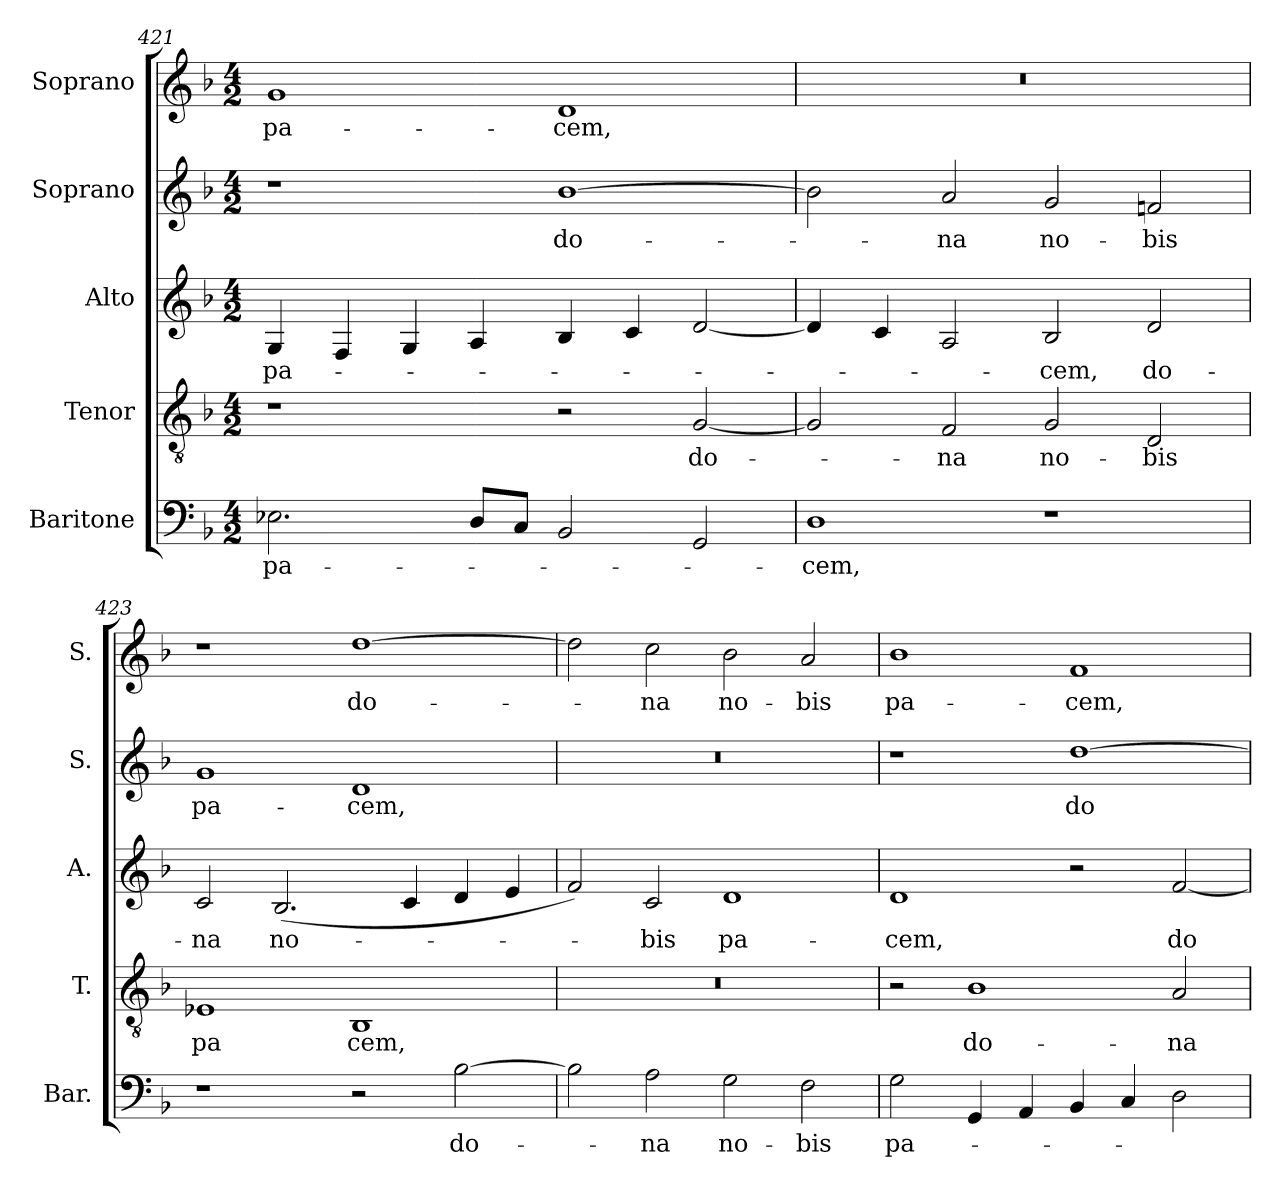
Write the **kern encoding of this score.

**kern	**text	**kern	**text	**kern	**text	**kern	**text	**kern	**text
*part5	*part5	*part4	*part4	*part3	*part3	*part2	*part2	*part1	*part1
*staff5	*staff5	*staff4	*staff4	*staff3	*staff3	*staff2	*staff2	*staff1	*staff1
*I"Baritone	*	*I"Tenor	*	*I"Alto	*	*I"Soprano	*	*I"Soprano	*
*I'Bar.	*	*I'T.	*	*I'A.	*	*I'S.	*	*I'S.	*
!!LO:LB:g=z
*clefF4	*	*clefGv2	*	*clefG2	*	*clefG2	*	*clefG2	*
*	*	*ITrd7c12	*	*	*	*	*	*	*
*k[b-]	*	*k[b-]	*	*k[b-]	*	*k[b-]	*	*k[b-]	*
*F:	*	*F:	*	*F:	*	*F:	*	*F:	*
*M4/2	*	*M4/2	*	*M4/2	*	*M4/2	*	*M4/2	*
=421	=421	=421	=421	=421	=421	=421	=421	=421	=421
!	!LO:LY:b:color=#000000	!	!	!	!	!	!	!	!
!	!	!	!	!	!LO:LY:b:color=#000000	!	!	!	!
!	!	!	!	!	!	!	!	!	!LO:LY:b:color=#000000
2.E-Xi\	pa-	1r	.	4Gi/	pa-	1r	.	1gi	pa-
.	.	.	.	4Fi/	.	.	.	.	.
.	.	.	.	4Gi/	.	.	.	.	.
8Di/L	.	.	.	4Ai/	.	.	.	.	.
8Ci/J	.	.	.	.	.	.	.	.	.
!	!	!	!	!	!	!	!LO:LY:b:color=#000000	!	!
!	!	!	!	!	!	!	!	!	!LO:LY:b:color=#000000
2BB-i/	.	2r	.	4B-i/	.	[1b-i	do-	1di	-cem,
.	.	.	.	4ci/	.	.	.	.	.
!	!	!	!LO:LY:b:color=#000000	!	!	!	!	!	!
2GGi/	.	[2GGi/	do-	[2di/	.	.	.	.	.
=422	=422	=422	=422	=422	=422	=422	=422	=422	=422
!	!LO:LY:b:color=#000000	!	!	!	!	!	!	!LO:N:vis=1	!
1Di	-cem,	2GGi/]	.	4di/]	.	2b-i\]	.	0r	.
.	.	.	.	4ci/	.	.	.	.	.
!	!	!	!LO:LY:b:color=#000000	!	!	!	!	!	!
!	!	!	!	!	!	!	!LO:LY:b:color=#000000	!	!
.	.	2FFi/	-na	2Ai/	.	2ai/	-na	.	.
!	!	!	!LO:LY:b:color=#000000	!	!	!	!	!	!
!	!	!	!	!	!LO:LY:b:color=#000000	!	!	!	!
!	!	!	!	!	!	!	!LO:LY:b:color=#000000	!	!
1r	.	2GGi/	no-	2B-i/	-cem,	2gi/	no-	.	.
!	!	!	!LO:LY:b:color=#000000	!	!	!	!	!	!
!	!	!	!	!	!LO:LY:b:color=#000000	!	!	!	!
!	!	!	!	!	!	!	!LO:LY:b:color=#000000	!	!
.	.	2DDi/	-bis	2di/	do-	2fni/	-bis	.	.
=423	=423	=423	=423	=423	=423	=423	=423	=423	=423
!	!	!	!LO:LY:b:color=#000000	!	!	!	!	!	!
!	!	!	!	!	!LO:LY:b:color=#000000	!	!	!	!
!	!	!	!	!	!	!	!LO:LY:b:color=#000000	!	!
1r	.	1EE-Xi	pa	2ci/	-na	1gi	pa-	1r	.
!	!	!	!	!	!LO:LY:b:color=#000000	!	!	!	!
.	.	.	.	(2.B-i/	no-	.	.	.	.
!	!	!	!LO:LY:b:color=#000000	!	!	!	!	!	!
!	!	!	!	!	!	!	!LO:LY:b:color=#000000	!	!
!	!	!	!	!	!	!	!	!	!LO:LY:b:color=#000000
2r	.	1BBB-i	cem,	.	.	1di	-cem,	[1ddi	do-
.	.	.	.	4ci/	.	.	.	.	.
!	!LO:LY:b:color=#000000	!	!	!	!	!	!	!	!
[2B-i\	do-	.	.	4di/	.	.	.	.	.
.	.	.	.	4ei/	.	.	.	.	.
=424	=424	=424	=424	=424	=424	=424	=424	=424	=424
!	!	!LO:N:vis=1	!	!	!	!LO:N:vis=1	!	!	!
2B-i\]	.	0r	.	2fi/)	.	0r	.	2ddi\]	.
!	!LO:LY:b:color=#000000	!	!	!	!	!	!	!	!
!	!	!	!	!	!LO:LY:b:color=#000000	!	!	!	!
!	!	!	!	!	!	!	!	!	!LO:LY:b:color=#000000
2Ai\	-na	.	.	2ci/	-bis	.	.	2cci\	-na
!	!LO:LY:b:color=#000000	!	!	!	!	!	!	!	!
!	!	!	!	!	!LO:LY:b:color=#000000	!	!	!	!
!	!	!	!	!	!	!	!	!	!LO:LY:b:color=#000000
2Gi\	no-	.	.	1di	pa-	.	.	2b-i\	no-
!	!LO:LY:b:color=#000000	!	!	!	!	!	!	!	!
!	!	!	!	!	!	!	!	!	!LO:LY:b:color=#000000
2Fi\	-bis	.	.	.	.	.	.	2ai/	-bis
=425	=425	=425	=425	=425	=425	=425	=425	=425	=425
!	!LO:LY:b:color=#000000	!	!	!	!	!	!	!	!
!	!	!	!	!	!LO:LY:b:color=#000000	!	!	!	!
!	!	!	!	!	!	!	!	!	!LO:LY:b:color=#000000
2Gi\	pa-	2r	.	1di	-cem,	1r	.	1b-i	pa-
!	!	!	!LO:LY:b:color=#000000	!	!	!	!	!	!
4GGi/	.	1BB-i	do-	.	.	.	.	.	.
4AAi/	.	.	.	.	.	.	.	.	.
!	!	!	!	!	!	!	!LO:LY:b:color=#000000	!	!
!	!	!	!	!	!	!	!	!	!LO:LY:b:color=#000000
4BB-i/	.	.	.	2r	.	[1ddi	do-	1fi	-cem,
4Ci/	.	.	.	.	.	.	.	.	.
!	!	!	!LO:LY:b:color=#000000	!	!	!	!	!	!
!	!	!	!	!	!LO:LY:b:color=#000000	!	!	!	!
2Di\	.	2AAi/	-na	[2fi/	do-	.	.	.	.
=	=	=	=	=	=	=	=	=	=
*-	*-	*-	*-	*-	*-	*-	*-	*-	*-
